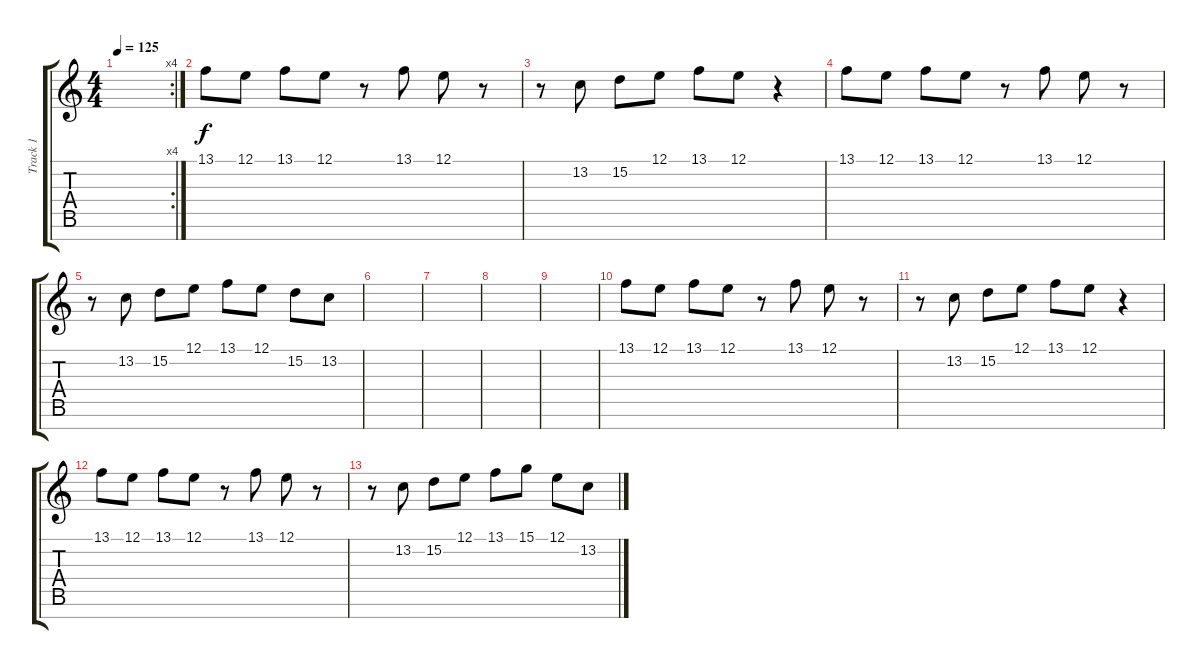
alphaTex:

\track ("Track 1" "Track 1") {instrument brightacousticpiano}
\staff {score tabs}
\tuning (E4 B3 G3 D3 A2 E2 B1) {hide}
\rc 4
\ts (4 4)
\tempo 125
\clef g2
\ks c
|
13.1.8{instrument stringensemble1} 12.1.8 13.1.8 12.1.8 r.8 13.1.8 12.1.8 r.8 |
r.8 13.2.8 15.2.8 12.1.8 13.1.8 12.1.8 r.4 |
13.1.8 12.1.8 13.1.8 12.1.8 r.8 13.1.8 12.1.8 r.8 |
r.8 13.2.8 15.2.8 12.1.8 13.1.8 12.1.8 15.2.8 13.2.8 |
|
|
|
|
13.1.8{instrument stringensemble1} 12.1.8 13.1.8 12.1.8 r.8 13.1.8 12.1.8 r.8 |
r.8 13.2.8 15.2.8 12.1.8 13.1.8 12.1.8 r.4 |
13.1.8 12.1.8 13.1.8 12.1.8 r.8 13.1.8 12.1.8 r.8 |
r.8 13.2.8 15.2.8 12.1.8 13.1.8 15.1.8 12.1.8 13.2.8
